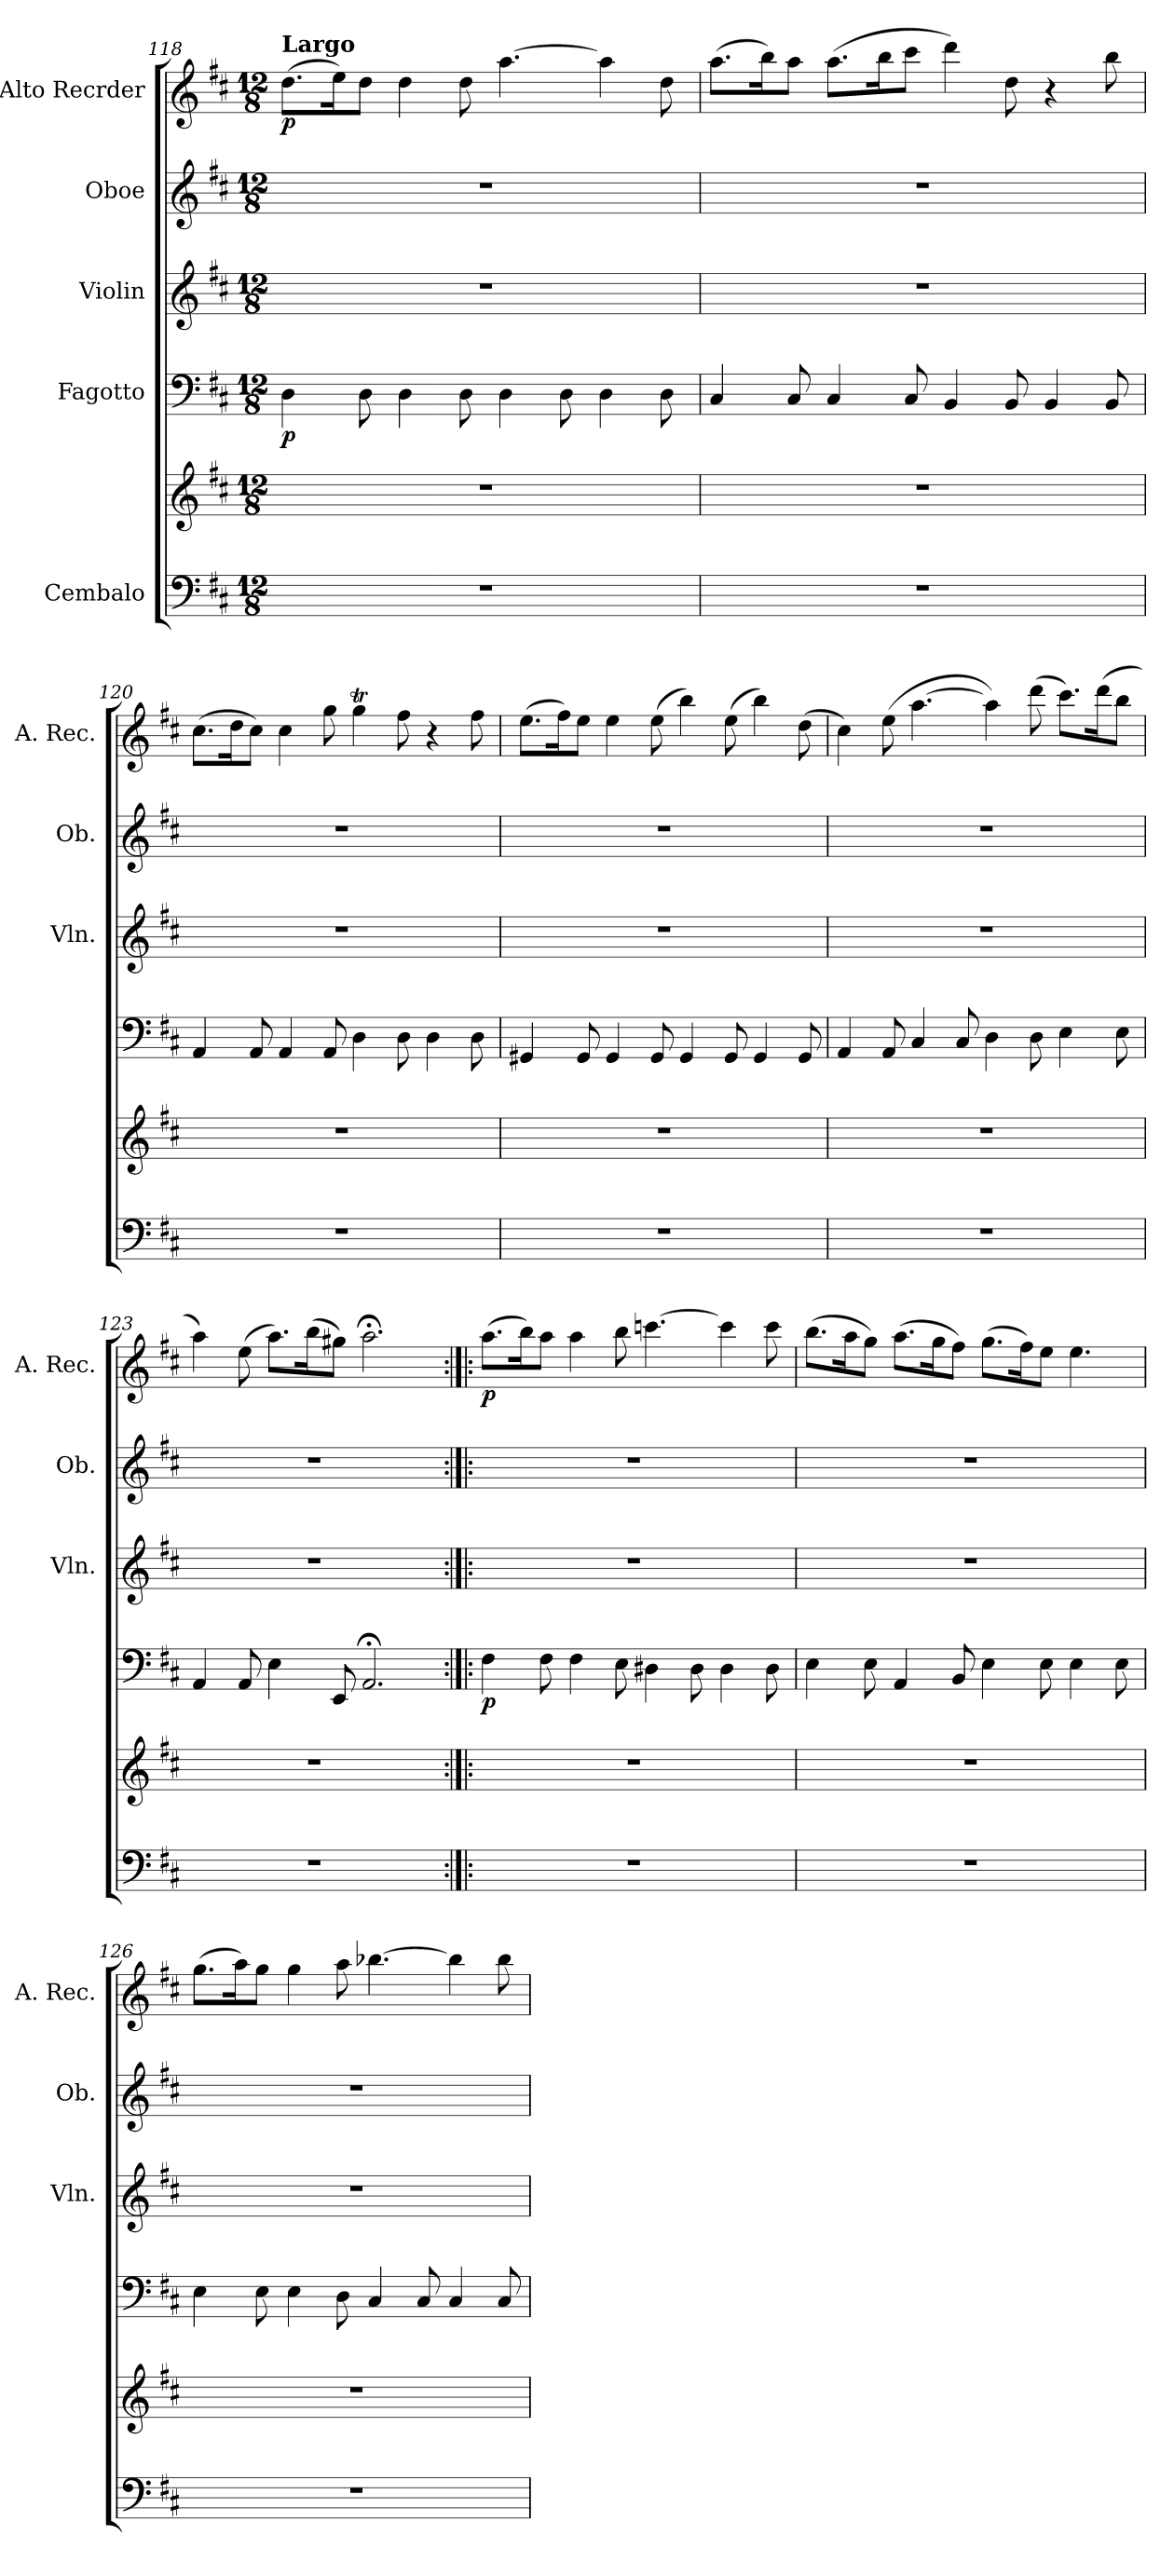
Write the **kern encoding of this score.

**kern	**kern	**kern	**dynam	**kern	**kern	**kern	**dynam
*part5	*part5	*part4	*part4	*part3	*part2	*part1	*part1
*staff6	*staff5	*staff4	*staff4	*staff3	*staff2	*staff1	*staff1
*I"Cembalo	*	*I"Fagotto	*	*I"Violin	*I"Oboe	*I"Alto Recrder	*
*	*	*	*	*I'Vln.	*I'Ob.	*I'A. Rec.	*
!!LO:PB:g=z
*clefF4	*clefG2	*clefF4	*	*clefG2	*clefG2	*clefG2	*
*k[f#c#]	*k[f#c#]	*k[f#c#]	*	*k[f#c#]	*k[f#c#]	*k[f#c#]	*
*M12/8	*M12/8	*M12/8	*	*M12/8	*M12/8	*M12/8	*
*MM75	*MM75	*MM75	*	*MM75	*MM75	*MM75	*
=118	=118	=118	=118	=118	=118	=118	=118
!	!	!	!	!	!	!LO:TX:a:B:t=Largo	!
!	!	!	!LO:DY:b	!	!	!	!LO:DY:b
1.r	1.r	4D\	p	1.r	1.r	(>8.dd\L	p
.	.	.	.	.	.	16ee\K)	.
.	.	8D\	.	.	.	8dd\J	.
.	.	4D\	.	.	.	4dd\	.
.	.	8D\	.	.	.	8dd\	.
.	.	4D\	.	.	.	[4.aa\	.
.	.	8D\	.	.	.	.	.
.	.	4D\	.	.	.	4aa\]	.
.	.	8D\	.	.	.	8dd\	.
=119	=119	=119	=119	=119	=119	=119	=119
1.r	1.r	4C#/	.	1.r	1.r	(>8.aa\L	.
.	.	.	.	.	.	16bb\K)	.
.	.	8C#/	.	.	.	8aa\J	.
.	.	4C#/	.	.	.	(>8.aa\L	.
.	.	.	.	.	.	16bb\K	.
.	.	8C#/	.	.	.	8ccc#\J	.
.	.	4BB/	.	.	.	4ddd\)	.
.	.	8BB/	.	.	.	8dd\	.
.	.	4BB/	.	.	.	4r	.
.	.	8BB/	.	.	.	8bb\	.
=120	=120	=120	=120	=120	=120	=120	=120
1.r	1.r	4AA/	.	1.r	1.r	(8.cc#\L	.
.	.	.	.	.	.	16dd\K	.
.	.	8AA/	.	.	.	8cc#\J)	.
.	.	4AA/	.	.	.	4cc#\	.
.	.	8AA/	.	.	.	8gg\	.
.	.	4D\	.	.	.	4ggT\	.
.	.	8D\	.	.	.	8ff#\	.
.	.	4D\	.	.	.	4r	.
.	.	8D\	.	.	.	8ff#\	.
=121	=121	=121	=121	=121	=121	=121	=121
1.r	1.r	4GG#X/	.	1.r	1.r	(>8.ee\L	.
.	.	.	.	.	.	16ff#\K)	.
.	.	8GG#/	.	.	.	8ee\J	.
.	.	4GG#/	.	.	.	4ee\	.
.	.	8GG#/	.	.	.	(>8ee\	.
.	.	4GG#/	.	.	.	4bb\)	.
.	.	8GG#/	.	.	.	(>8ee\	.
.	.	4GG#/	.	.	.	4bb\)	.
.	.	8GG#/	.	.	.	(>8dd\	.
!!LO:LB:g=z
=122	=122	=122	=122	=122	=122	=122	=122
1.r	1.r	4AA/	.	1.r	1.r	4cc#\)	.
.	.	8AA/	.	.	.	(>8ee\	.
.	.	4C#/	.	.	.	[4.aa\	.
.	.	8C#/	.	.	.	.	.
.	.	4D\	.	.	.	4aa\])	.
.	.	8D\	.	.	.	(>8ddd\	.
.	.	4E\	.	.	.	8.ccc#\L)	.
.	.	.	.	.	.	(>16ddd\K	.
.	.	8E\	.	.	.	8bb\J	.
=123	=123	=123	=123	=123	=123	=123	=123
1.r	1.r	4AA/	.	1.r	1.r	4aa\)	.
.	.	8AA/	.	.	.	(>8ee\	.
.	.	4E\	.	.	.	8.aa\L)	.
.	.	.	.	.	.	(>16bb\K	.
.	.	8EE/	.	.	.	8gg#X\J)	.
.	.	2.AA;</	.	.	.	2.aa;<\	.
=124:|!|:	=124:|!|:	=124:|!|:	=124:|!|:	=124:|!|:	=124:|!|:	=124:|!|:	=124:|!|:
!	!	!	!LO:DY:b	!	!	!	!LO:DY:b
1.r	1.r	4F#\	p	1.r	1.r	(>8.aa\L	p
.	.	.	.	.	.	16bb\K)	.
.	.	8F#\	.	.	.	8aa\J	.
.	.	4F#\	.	.	.	4aa\	.
.	.	8E\	.	.	.	8bb\	.
.	.	4D#X\	.	.	.	[4.cccn\	.
.	.	8D#\	.	.	.	.	.
.	.	4D#\	.	.	.	4ccc\]	.
.	.	8D#\	.	.	.	8ccc\	.
=125	=125	=125	=125	=125	=125	=125	=125
1.r	1.r	4E\	.	1.r	1.r	(>8.bb\L	.
.	.	.	.	.	.	16aa\K	.
.	.	8E\	.	.	.	8gg\J)	.
.	.	4AA/	.	.	.	(>8.aa\L	.
.	.	.	.	.	.	16gg\K	.
.	.	8BB/	.	.	.	8ff#\J)	.
.	.	4E\	.	.	.	(>8.gg\L	.
.	.	.	.	.	.	16ff#\K)	.
.	.	8E\	.	.	.	8ee\J	.
.	.	4E\	.	.	.	4.ee\	.
.	.	8E\	.	.	.	.	.
!!LO:LB:g=z
=126	=126	=126	=126	=126	=126	=126	=126
1.r	1.r	4E\	.	1.r	1.r	(>8.gg\L	.
.	.	.	.	.	.	16aa\K)	.
.	.	8E\	.	.	.	8gg\J	.
.	.	4E\	.	.	.	4gg\	.
.	.	8D\	.	.	.	8aa\	.
.	.	4C#/	.	.	.	[4.bb-X\	.
.	.	8C#/	.	.	.	.	.
.	.	4C#/	.	.	.	4bb-\]	.
.	.	8C#/	.	.	.	8bb-\	.
=	=	=	=	=	=	=	=
*-	*-	*-	*-	*-	*-	*-	*-
